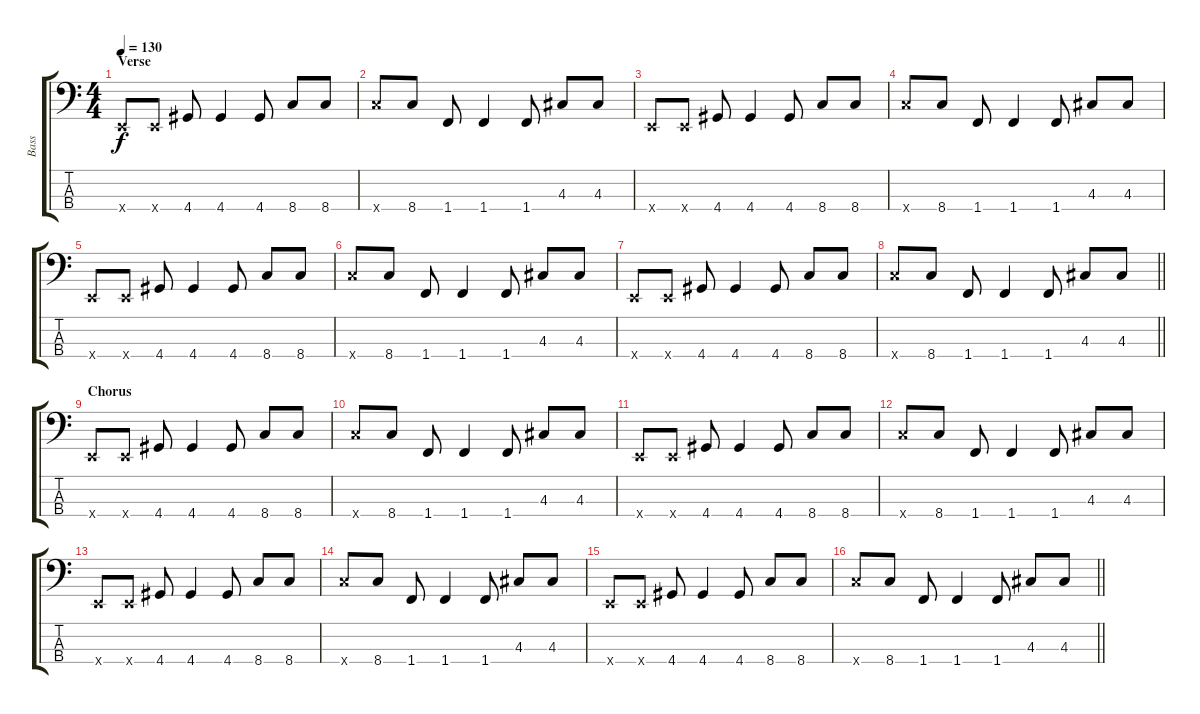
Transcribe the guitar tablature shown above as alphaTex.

\track ("Bass" "Bass") {instrument electricbassfinger}
\staff {score tabs}
\tuning (G2 D2 A1 E1) {hide}
\ts (4 4)
\section ("" "Verse")
\tempo 130
\clef f4
\ks c
0.4{x}.8{dy f} 0.4{x}.8 4.4.8 4.4.4 4.4.8 8.4.8 8.4.8 |
8.4{x}.8 8.4.8 1.4.8 1.4.4 1.4.8 4.3.8 4.3.8 |
0.4{x}.8 0.4{x}.8 4.4.8 4.4.4 4.4.8 8.4.8 8.4.8 |
8.4{x}.8 8.4.8 1.4.8 1.4.4 1.4.8 4.3.8 4.3.8 |
0.4{x}.8 0.4{x}.8 4.4.8 4.4.4 4.4.8 8.4.8 8.4.8 |
8.4{x}.8 8.4.8 1.4.8 1.4.4 1.4.8 4.3.8 4.3.8 |
0.4{x}.8 0.4{x}.8 4.4.8 4.4.4 4.4.8 8.4.8 8.4.8 |
\barLineRight lightlight
8.4{x}.8 8.4.8 1.4.8 1.4.4 1.4.8 4.3.8 4.3.8 |
\section ("" "Chorus")
0.4{x}.8 0.4{x}.8 4.4.8 4.4.4 4.4.8 8.4.8 8.4.8 |
8.4{x}.8 8.4.8 1.4.8 1.4.4 1.4.8 4.3.8 4.3.8 |
0.4{x}.8 0.4{x}.8 4.4.8 4.4.4 4.4.8 8.4.8 8.4.8 |
8.4{x}.8 8.4.8 1.4.8 1.4.4 1.4.8 4.3.8 4.3.8 |
0.4{x}.8 0.4{x}.8 4.4.8 4.4.4 4.4.8 8.4.8 8.4.8 |
8.4{x}.8 8.4.8 1.4.8 1.4.4 1.4.8 4.3.8 4.3.8 |
0.4{x}.8 0.4{x}.8 4.4.8 4.4.4 4.4.8 8.4.8 8.4.8 |
\barLineRight lightlight
8.4{x}.8 8.4.8 1.4.8 1.4.4 1.4.8 4.3.8 4.3.8
